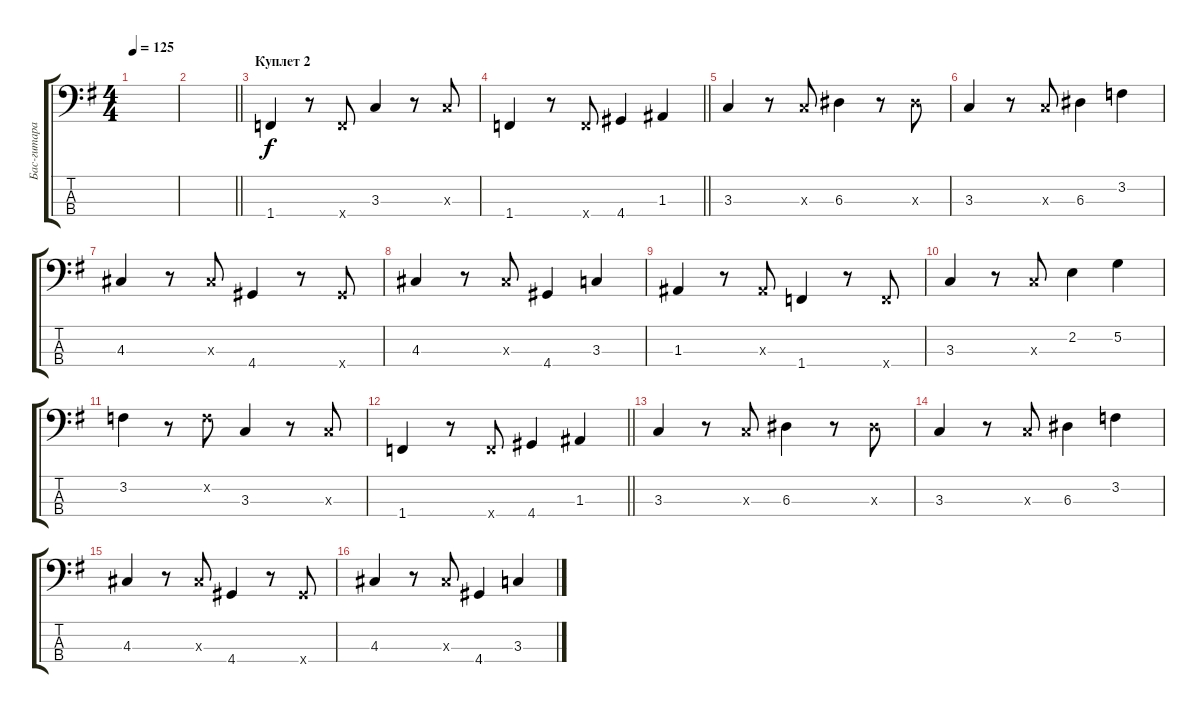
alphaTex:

\track ("Бас-гитара" "Бас-гитара") {instrument electricbassfinger}
\staff {score tabs}
\tuning (G2 D2 A1 E1) {hide}
\ts (4 4)
\tempo 125
\clef f4
\ks eminor
|
\barLineRight lightlight
|
\section ("" "Куплет 2")
1.4.4 r.8 1.4{x}.8 3.3.4 r.8 3.3{x}.8 |
\barLineRight lightlight
1.4.4 r.8 1.4{x}.8 4.4.4 1.3.4 |
3.3.4 r.8 3.3{x}.8 6.3.4 r.8 6.3{x}.8 |
3.3.4 r.8 3.3{x}.8 6.3.4 3.2.4 |
4.3.4 r.8 4.3{x}.8 4.4.4 r.8 4.4{x}.8 |
4.3.4 r.8 4.3{x}.8 4.4.4 3.3.4 |
1.3.4 r.8 1.3{x}.8 1.4.4 r.8 1.4{x}.8 |
3.3.4 r.8 3.3{x}.8 2.2.4 5.2.4 |
3.2.4 r.8 3.2{x}.8 3.3.4 r.8 3.3{x}.8 |
\barLineRight lightlight
1.4.4 r.8 1.4{x}.8 4.4.4 1.3.4 |
3.3.4 r.8 3.3{x}.8 6.3.4 r.8 6.3{x}.8 |
3.3.4 r.8 3.3{x}.8 6.3.4 3.2.4 |
4.3.4 r.8 4.3{x}.8 4.4.4 r.8 4.4{x}.8 |
4.3.4 r.8 4.3{x}.8 4.4.4 3.3.4
